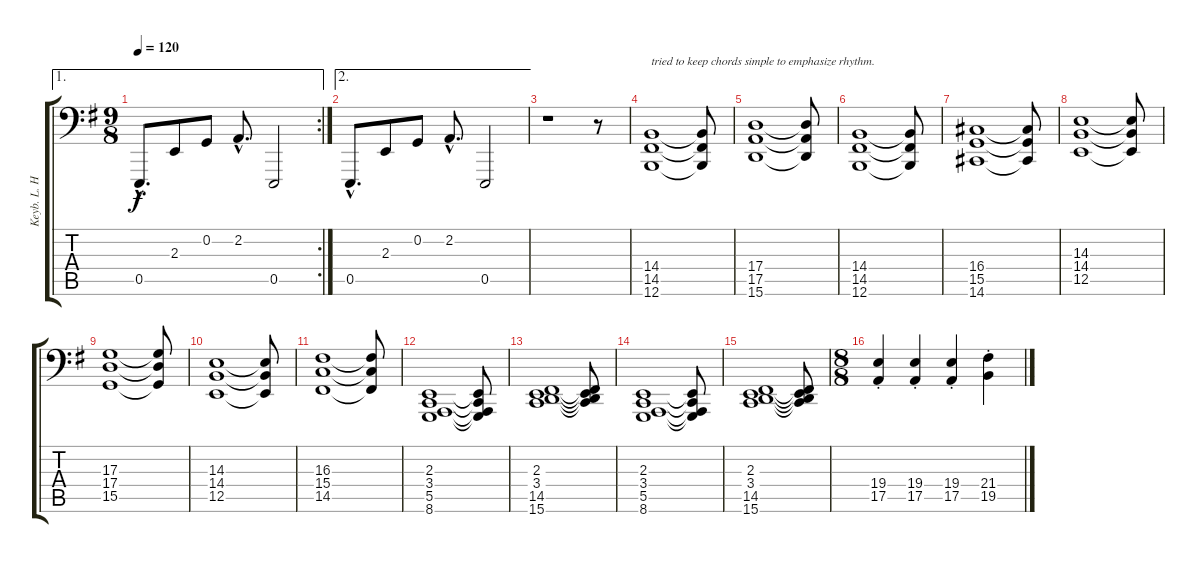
\track ("Keyb. L. Hand" "Keyb. L. H") {instrument drawbarorgan}
\staff {score tabs}
\tuning (C3 G2 D2 A1 E1 B0) {hide}
\ae 1
\rc 2
\ts (9 8)
\tempo 120
\clef f4
\ks g
0.5{hac}.8{d dy f} 2.3.8 0.2.8 2.2{hac}.8{d} 0.5.2 |
\ae 2
0.5{hac}.8{d} 2.3.8 0.2.8 2.2{hac}.8{d} 0.5.2 |
r.1 r.8 |
(14.4 14.5 12.6).1{txt "tried to keep chords simple to emphasize rhythm."} (14.4{t} 14.5{t} 12.6{t}).8 |
(17.4 17.5 15.6).1 (17.4{t} 17.5{t} 15.6{t}).8 |
(14.4 14.5 12.6).1 (14.4{t} 14.5{t} 12.6{t}).8 |
(16.4 15.5 14.6).1 (16.4{t} 15.5{t} 14.6{t}).8 |
(14.3 14.4 12.5).1 (14.3{t} 14.4{t} 12.5{t}).8 |
(17.3 17.4 15.5).1 (17.3{t} 17.4{t} 15.5{t}).8 |
(14.3 14.4 12.5).1 (14.3{t} 14.4{t} 12.5{t}).8 |
(16.3 15.4 14.5).1 (16.3{t} 15.4{t} 14.5{t}).8 |
(2.3 3.4 5.5 8.6).1 (2.3{t} 3.4{t} 5.5{t} 8.6{t}).8 |
(2.3 3.4 14.5 15.6).1 (2.3{t} 3.4{t} 14.5{t} 15.6{t}).8 |
(2.3 3.4 5.5 8.6).1 (2.3{t} 3.4{t} 5.5{t} 8.6{t}).8 |
(2.3 3.4 14.5 15.6).1 (2.3{t} 3.4{t} 14.5{t} 15.6{t}).8 |
\ts (8 8)
(19.4{st} 17.5{st}).4 (19.4{st} 17.5{st}).4 (19.4{st} 17.5{st}).4 (21.4{st} 19.5{st}).4
